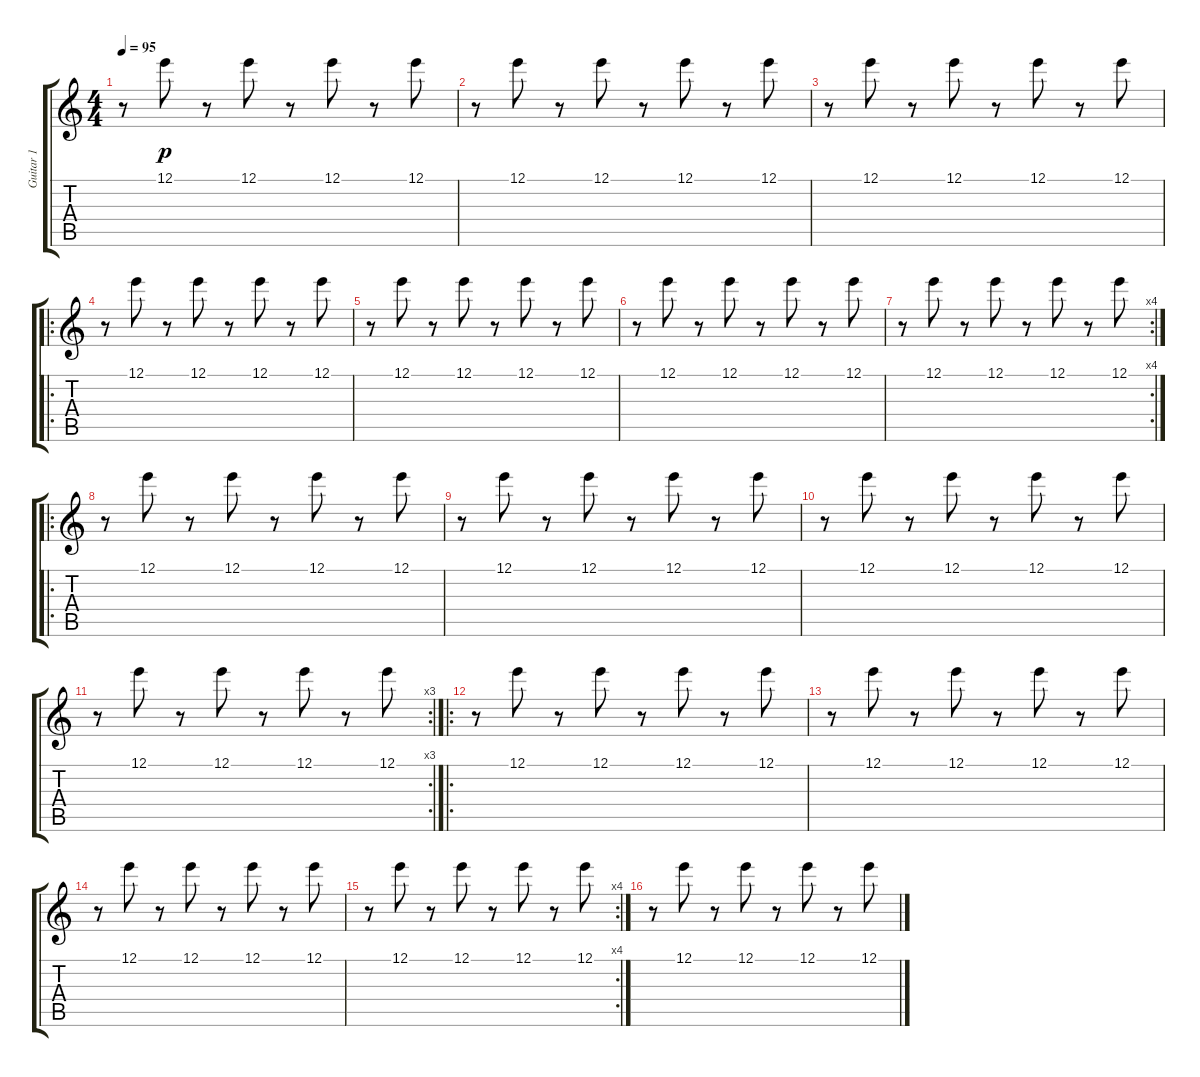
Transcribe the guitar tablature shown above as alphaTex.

\track ("Guitar 1" "Guitar 1") {instrument distortionguitar}
\staff {score tabs}
\tuning (E4 B3 G3 D3 A2 E2) {hide}
\ts (4 4)
\tempo 95
\clef g2
\ks c
r.8{dy p} 12.1.8 r.8 12.1.8 r.8 12.1.8 r.8 12.1.8 |
r.8 12.1.8 r.8 12.1.8 r.8 12.1.8 r.8 12.1.8 |
r.8 12.1.8 r.8 12.1.8 r.8 12.1.8 r.8 12.1.8 |
\ro
r.8 12.1.8 r.8 12.1.8 r.8 12.1.8 r.8 12.1.8 |
r.8 12.1.8 r.8 12.1.8 r.8 12.1.8 r.8 12.1.8 |
r.8 12.1.8 r.8 12.1.8 r.8 12.1.8 r.8 12.1.8 |
\rc 4
r.8 12.1.8 r.8 12.1.8 r.8 12.1.8 r.8 12.1.8 |
\ro
r.8 12.1.8 r.8 12.1.8 r.8 12.1.8 r.8 12.1.8 |
r.8 12.1.8 r.8 12.1.8 r.8 12.1.8 r.8 12.1.8 |
r.8 12.1.8 r.8 12.1.8 r.8 12.1.8 r.8 12.1.8 |
\rc 3
r.8 12.1.8 r.8 12.1.8 r.8 12.1.8 r.8 12.1.8 |
\ro
r.8 12.1.8 r.8 12.1.8 r.8 12.1.8 r.8 12.1.8 |
r.8 12.1.8 r.8 12.1.8 r.8 12.1.8 r.8 12.1.8 |
r.8 12.1.8 r.8 12.1.8 r.8 12.1.8 r.8 12.1.8 |
\rc 4
r.8 12.1.8 r.8 12.1.8 r.8 12.1.8 r.8 12.1.8 |
r.8 12.1.8 r.8 12.1.8 r.8 12.1.8 r.8 12.1.8
